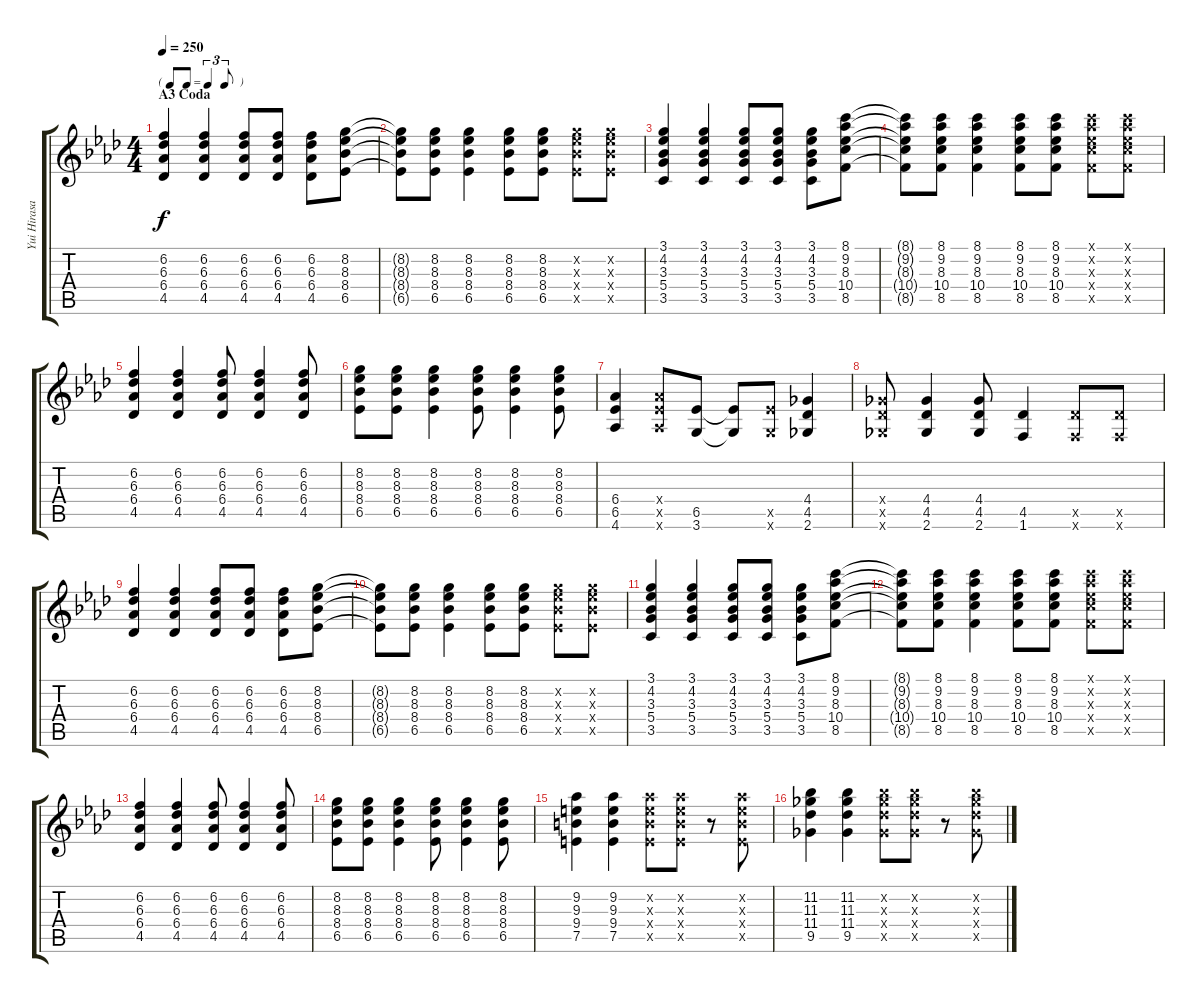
\track ("Yui Hirasawa" "Yui Hirasa") {instrument distortionguitar}
\staff {score tabs}
\tuning (E4 B3 G3 D3 A2 E2) {hide}
\ts (4 4)
\tf triplet8th
\section ("" "A3 Coda")
\tempo 250
\clef g2
\ks ab
(6.2 6.3 6.4 4.5).4{dy f} (6.2 6.3 6.4 4.5).4 (6.2 6.3 6.4 4.5).8 (6.2 6.3 6.4 4.5).8 (6.2 6.3 6.4 4.5).8 (8.2 8.3 8.4 6.5).8 |
(8.2{t} 8.3{t} 8.4{t} 6.5{t}).8 (8.2 8.3 8.4 6.5).8 (8.2 8.3 8.4 6.5).4 (8.2 8.3 8.4 6.5).8 (8.2 8.3 8.4 6.5).8 (8.2{x} 8.3{x} 8.4{x} 6.5{x}).8 (8.2{x} 8.3{x} 8.4{x} 6.5{x}).8 |
(3.1 4.2 3.3 5.4 3.5).4 (3.1 4.2 3.3 5.4 3.5).4 (3.1 4.2 3.3 5.4 3.5).8 (3.1 4.2 3.3 5.4 3.5).8 (3.1 4.2 3.3 5.4 3.5).8 (8.1 9.2 8.3 10.4 8.5).8 |
(8.1{t} 9.2{t} 8.3{t} 10.4{t} 8.5{t}).8 (8.1 9.2 8.3 10.4 8.5).8 (8.1 9.2 8.3 10.4 8.5).4 (8.1 9.2 8.3 10.4 8.5).8 (8.1 9.2 8.3 10.4 8.5).8 (8.1{x} 9.2{x} 8.3{x} 10.4{x} 8.5{x}).8 (8.1{x} 9.2{x} 8.3{x} 10.4{x} 8.5{x}).8 |
(6.2 6.3 6.4 4.5).4 (6.2 6.3 6.4 4.5).4 (6.2 6.3 6.4 4.5).8 (6.2 6.3 6.4 4.5).4 (6.2 6.3 6.4 4.5).8 |
(8.2 8.3 8.4 6.5).8 (8.2 8.3 8.4 6.5).8 (8.2 8.3 8.4 6.5).4 (8.2 8.3 8.4 6.5).8 (8.2 8.3 8.4 6.5).4 (8.2 8.3 8.4 6.5).8 |
(6.4 6.5 4.6).4 (6.4{x} 6.5{x} 4.6{x}).8 (6.5 3.6).8 (6.5{t} 3.6{t}).8 (6.5{x} 3.6{x}).8 (4.4 4.5 2.6).4 |
(4.4{x} 4.5{x} 2.6{x}).8 (4.4 4.5 2.6).4 (4.4 4.5 2.6).8 (4.5 1.6).4 (4.5{x} 1.6{x}).8 (4.5{x} 1.6{x}).8 |
(6.2 6.3 6.4 4.5).4 (6.2 6.3 6.4 4.5).4 (6.2 6.3 6.4 4.5).8 (6.2 6.3 6.4 4.5).8 (6.2 6.3 6.4 4.5).8 (8.2 8.3 8.4 6.5).8 |
(8.2{t} 8.3{t} 8.4{t} 6.5{t}).8 (8.2 8.3 8.4 6.5).8 (8.2 8.3 8.4 6.5).4 (8.2 8.3 8.4 6.5).8 (8.2 8.3 8.4 6.5).8 (8.2{x} 8.3{x} 8.4{x} 6.5{x}).8 (8.2{x} 8.3{x} 8.4{x} 6.5{x}).8 |
(3.1 4.2 3.3 5.4 3.5).4 (3.1 4.2 3.3 5.4 3.5).4 (3.1 4.2 3.3 5.4 3.5).8 (3.1 4.2 3.3 5.4 3.5).8 (3.1 4.2 3.3 5.4 3.5).8 (8.1 9.2 8.3 10.4 8.5).8 |
(8.1{t} 9.2{t} 8.3{t} 10.4{t} 8.5{t}).8 (8.1 9.2 8.3 10.4 8.5).8 (8.1 9.2 8.3 10.4 8.5).4 (8.1 9.2 8.3 10.4 8.5).8 (8.1 9.2 8.3 10.4 8.5).8 (8.1{x} 9.2{x} 8.3{x} 10.4{x} 8.5{x}).8 (8.1{x} 9.2{x} 8.3{x} 10.4{x} 8.5{x}).8 |
(6.2 6.3 6.4 4.5).4 (6.2 6.3 6.4 4.5).4 (6.2 6.3 6.4 4.5).8 (6.2 6.3 6.4 4.5).4 (6.2 6.3 6.4 4.5).8 |
(8.2 8.3 8.4 6.5).8 (8.2 8.3 8.4 6.5).8 (8.2 8.3 8.4 6.5).4 (8.2 8.3 8.4 6.5).8 (8.2 8.3 8.4 6.5).4 (8.2 8.3 8.4 6.5).8 |
(9.2 9.3 9.4 7.5).4 (9.2 9.3 9.4 7.5).4 (9.2{x} 9.3{x} 9.4{x} 7.5{x}).8 (9.2{x} 9.3{x} 9.4{x} 7.5{x}).8 r.8 (9.2{x} 9.3{x} 9.4{x} 7.5{x}).8 |
(11.2 11.3 11.4 9.5).4 (11.2 11.3 11.4 9.5).4 (11.2{x} 11.3{x} 11.4{x} 9.5{x}).8 (11.2{x} 11.3{x} 11.4{x} 9.5{x}).8 r.8 (11.2{x} 11.3{x} 11.4{x} 9.5{x}).8
